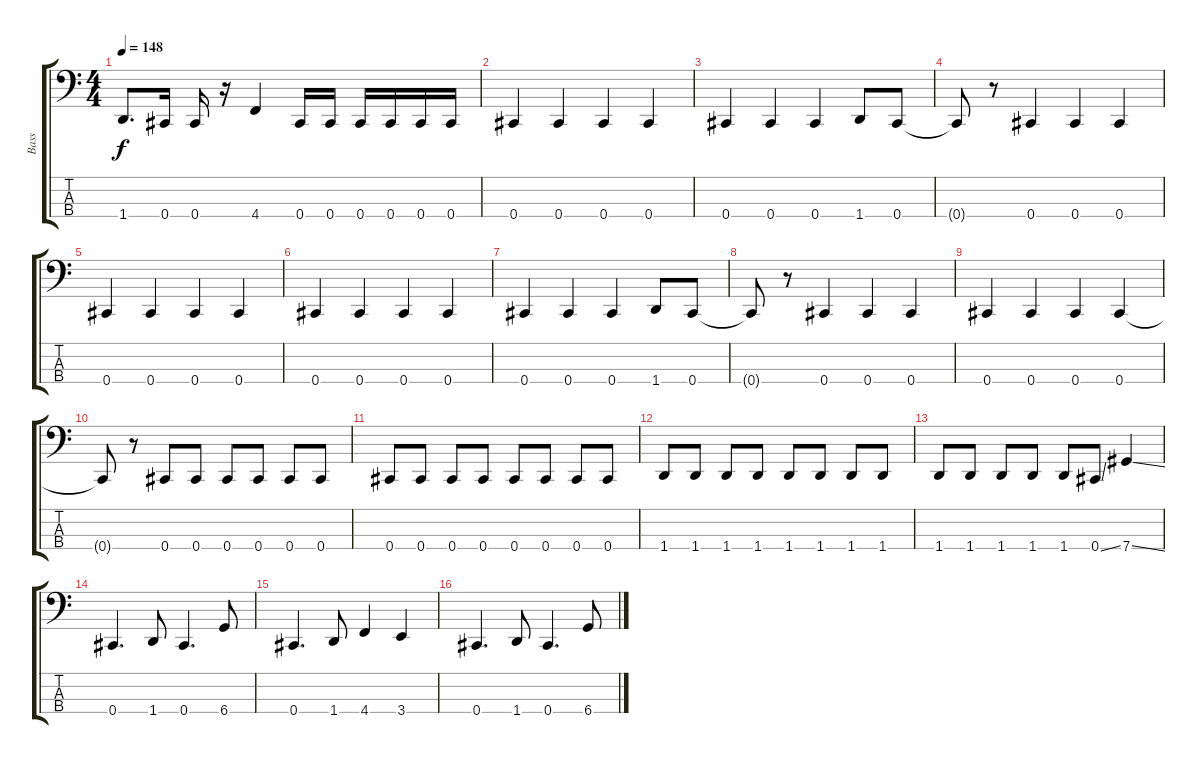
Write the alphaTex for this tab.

\track ("Bass" "Bass") {instrument electricbasspick}
\staff {score tabs}
\tuning (Gb2 Db2 Ab1 Db1) {hide}
\ts (4 4)
\tempo 148
\clef f4
\ks c
1.4.8{d dy f} 0.4.16 0.4.16 r.16 4.4.4 0.4.16 0.4.16 0.4.16 0.4.16 0.4.16 0.4.16 |
0.4.4 0.4.4 0.4.4 0.4.4 |
0.4.4 0.4.4 0.4.4 1.4.8 0.4.8 |
0.4{t}.8 r.8 0.4.4 0.4.4 0.4.4 |
0.4.4 0.4.4 0.4.4 0.4.4 |
0.4.4 0.4.4 0.4.4 0.4.4 |
0.4.4 0.4.4 0.4.4 1.4.8 0.4.8 |
0.4{t}.8 r.8 0.4.4 0.4.4 0.4.4 |
0.4.4 0.4.4 0.4.4 0.4.4 |
0.4{t}.8 r.8 0.4.8 0.4.8 0.4.8 0.4.8 0.4.8 0.4.8 |
0.4.8 0.4.8 0.4.8 0.4.8 0.4.8 0.4.8 0.4.8 0.4.8 |
1.4.8 1.4.8 1.4.8 1.4.8 1.4.8 1.4.8 1.4.8 1.4.8 |
1.4.8 1.4.8 1.4.8 1.4.8 1.4.8 0.4{ss}.8 7.4{ss}.4 |
0.4.4{d} 1.4.8 0.4.4{d} 6.4.8 |
0.4.4{d} 1.4.8 4.4.4 3.4.4 |
0.4.4{d} 1.4.8 0.4.4{d} 6.4.8
